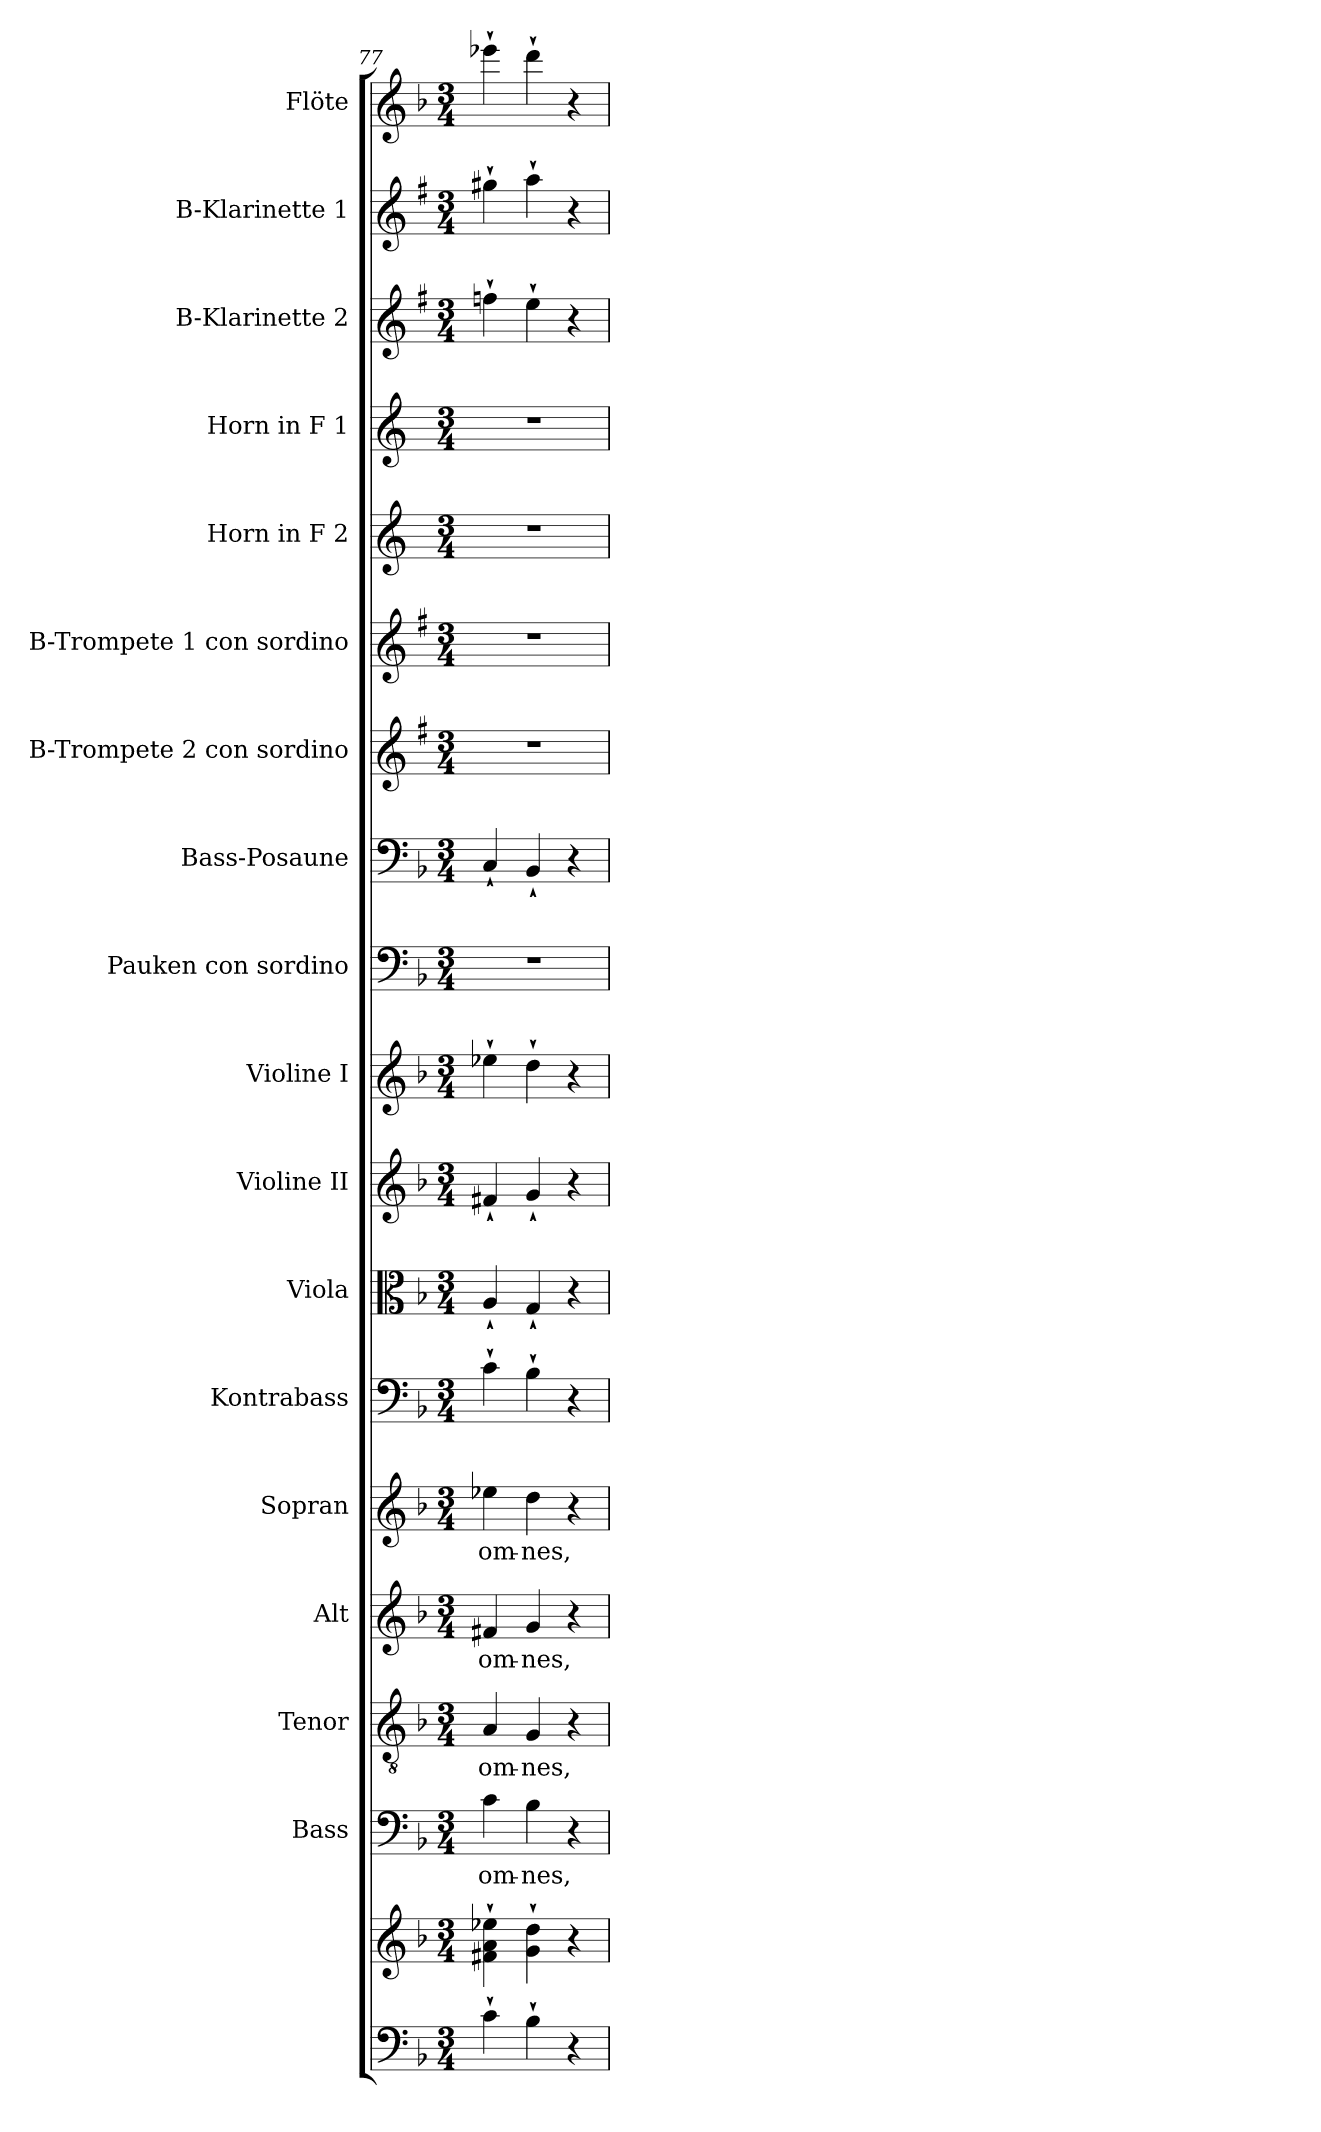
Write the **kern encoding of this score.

**kern	**kern	**kern	**text	**kern	**text	**kern	**text	**kern	**text	**kern	**kern	**kern	**kern	**kern	**kern	**kern	**kern	**kern	**kern	**kern	**kern	**kern
*part18	*part18	*part17	*part17	*part16	*part16	*part15	*part15	*part14	*part14	*part13	*part12	*part11	*part10	*part9	*part8	*part7	*part6	*part5	*part4	*part3	*part2	*part1
*staff19	*staff18	*staff17	*staff17	*staff16	*staff16	*staff15	*staff15	*staff14	*staff14	*staff13	*staff12	*staff11	*staff10	*staff9	*staff8	*staff7	*staff6	*staff5	*staff4	*staff3	*staff2	*staff1
*	*	*I"Bass	*	*I"Tenor	*	*I"Alt	*	*I"Sopran	*	*I"Kontrabass	*I"Viola	*I"Violine II	*I"Violine I	*I"Pauken con sordino	*I"Bass-Posaune	*I"B-Trompete 2 con sordino	*I"B-Trompete 1 con sordino	*I"Horn in F 2	*I"Horn in F 1	*I"B-Klarinette 2	*I"B-Klarinette 1	*I"Flöte
*	*	*I'B.	*	*I'T.	*	*I'A.	*	*I'S.	*	*I'Kb.	*I'Vla.	*I'Vl. II	*I'Vl. I	*I'Pk.	*I'B. Pos.	*I'B Trp. 2	*I'B Trp. 1	*	*	*I'B Kl. 2	*I'B Kl. 1	*I'Fl.
*clefF4	*clefG2	*clefF4	*	*clefGv2	*	*clefG2	*	*clefG2	*	*clefF4	*clefC3	*clefG2	*clefG2	*clefF4	*clefF4	*clefG2	*clefG2	*clefG2	*clefG2	*clefG2	*clefG2	*clefG2
*	*	*	*	*	*	*	*	*	*	*ITrd7c12	*	*	*	*	*	*ITrd1c2	*ITrd1c2	*ITrd4c7	*ITrd4c7	*ITrd1c2	*ITrd1c2	*
*k[b-]	*k[b-]	*k[b-]	*	*k[b-]	*	*k[b-]	*	*k[b-]	*	*k[b-]	*k[b-]	*k[b-]	*k[b-]	*k[b-]	*k[b-]	*k[b-]	*k[b-]	*k[b-]	*k[b-]	*k[b-]	*k[b-]	*k[b-]
*F:	*F:	*F:	*	*F:	*	*F:	*	*F:	*	*F:	*F:	*F:	*F:	*F:	*F:	*F:	*F:	*F:	*F:	*F:	*F:	*F:
*M3/4	*M3/4	*M3/4	*	*M3/4	*	*M3/4	*	*M3/4	*	*M3/4	*M3/4	*M3/4	*M3/4	*M3/4	*M3/4	*M3/4	*M3/4	*M3/4	*M3/4	*M3/4	*M3/4	*M3/4
=77	=77	=77	=77	=77	=77	=77	=77	=77	=77	=77	=77	=77	=77	=77	=77	=77	=77	=77	=77	=77	=77	=77
!	!	!	!LO:LY:b	!	!LO:LY:b	!	!LO:LY:b	!	!LO:LY:b	!	!	!	!	!	!	!	!	!	!	!	!	!
4c`>\	4f#X\`> 4a\`> 4ee-X\`>	4c\	om-	4A/	om-	4f#X/	om-	4ee-X\	om-	4C`>\	4A`</	4f#X`</	4ee-X`>\	2.r	4C`</	2.r	2.r	2.r	2.r	4ee-X`>\	4ff#X`>\	4eee-X`>\
!	!	!	!LO:LY:b	!	!LO:LY:b	!	!LO:LY:b	!	!LO:LY:b	!	!	!	!	!	!	!	!	!	!	!	!	!
4B-`>\	4g\`> 4dd\`>	4B-\	-nes,	4G/	-nes,	4g/	-nes,	4dd\	-nes,	4BB-`>\	4G`</	4g`</	4dd`>\	.	4BB-`</	.	.	.	.	4dd`>\	4gg`>\	4ddd`>\
4r	4r	4r	.	4r	.	4r	.	4r	.	4r	4r	4r	4r	.	4r	.	.	.	.	4r	4r	4r
=	=	=	=	=	=	=	=	=	=	=	=	=	=	=	=	=	=	=	=	=	=	=
*-	*-	*-	*-	*-	*-	*-	*-	*-	*-	*-	*-	*-	*-	*-	*-	*-	*-	*-	*-	*-	*-	*-
